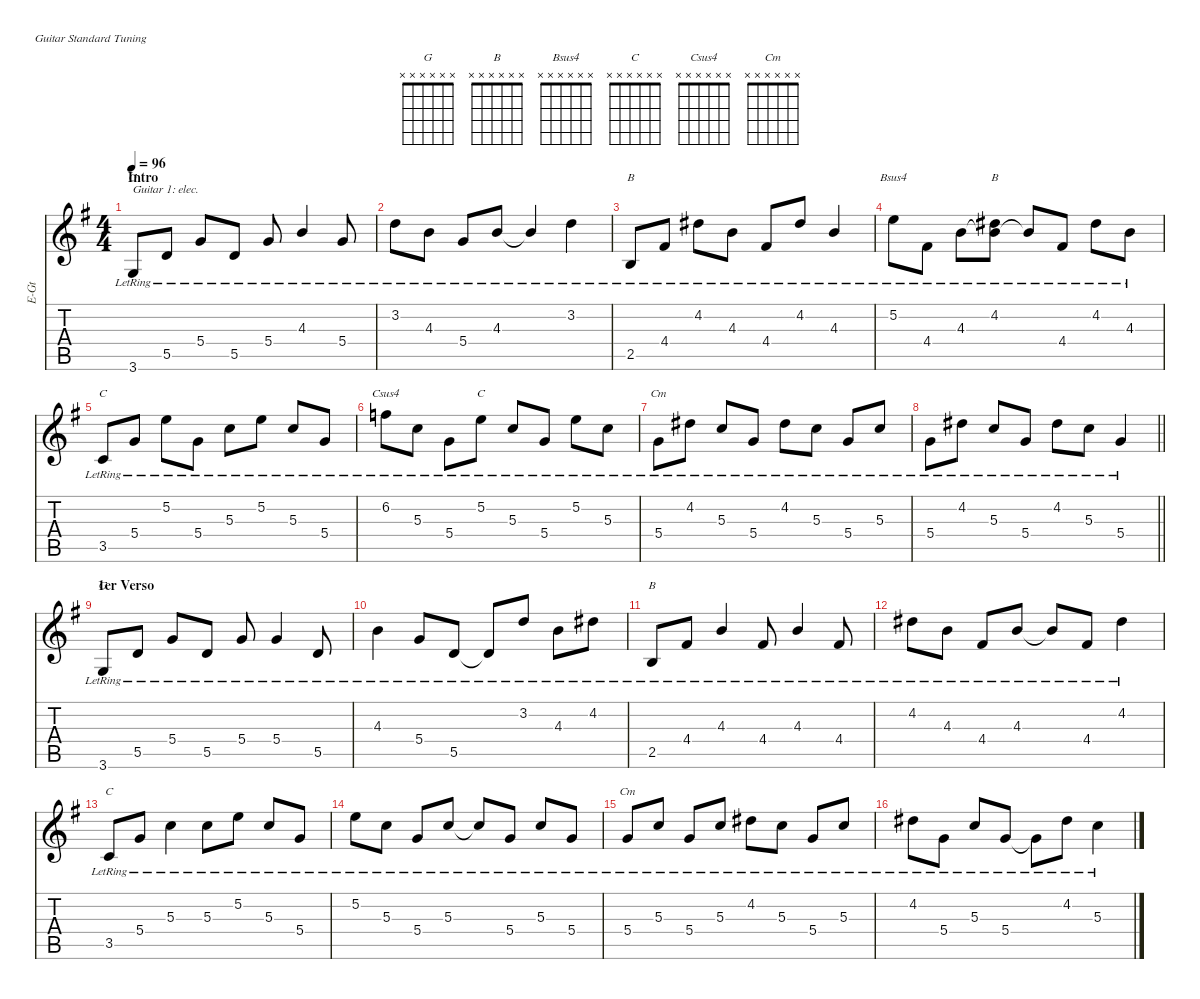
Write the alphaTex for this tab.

\hideDynamics
\bracketExtendMode nobrackets
\otherSystemsTrackNameOrientation horizontal
\track ("Guitar 1" "E-Gt") {defaultSystemsLayout 4 instrument electricguitarjazz}
\staff {score tabs}
\tuning (E4 B3 G3 D3 A2 E2)
\chord ("G" x x x x x x)
\chord ("B" x x x x x x)
\chord ("Bsus4" x x x x x x)
\chord ("C" x x x x x x)
\chord ("Csus4" x x x x x x)
\chord ("Cm" x x x x x x)
\ts (4 4)
\beaming (8 2 2 2 2)
\section ("" "Intro")
\tempo 96
\clef g2
\ks g
3.6{lr acc forcenatural}.8{ch "G" txt "Guitar 1: elec." dy f instrument electricguitarjazz beam Up} 5.5{lr acc forcenatural}.8{beam Up} 5.4{lr acc forcenatural}.8{beam Up} 5.5{lr acc forcenatural}.8{beam Up} 5.4{lr acc forcenatural}.8{beam Up} 4.3{lr acc forcenatural}.4{beam Up} 5.4{lr acc forcenatural}.8{beam Up} |
3.2{lr acc forcenatural}.8{beam Down} 4.3{lr acc forcenatural}.8{beam Down} 5.4{lr acc forcenatural}.8{beam Up} 4.3{lr acc forcenatural}.8{beam Up} 4.3{lr t acc forcenatural}.4{beam Up} 3.2{lr acc forcenatural}.4{beam Down} |
2.5{lr acc forcenatural}.8{ch "B" beam Up} 4.4{lr acc #}.8{beam Up} 4.2{lr acc #}.8{beam Down} 4.3{lr acc forcenatural}.8{beam Down} 4.4{lr acc #}.8{beam Up} 4.2{lr acc #}.8{beam Up} 4.3{lr acc forcenatural}.4{beam Up} |
5.2{lr acc forcenatural}.8{ch "Bsus4" beam Down} 4.4{lr acc #}.8{beam Down} 4.3{lr acc forcenatural}.8{beam Down} (4.2{lr acc #} 4.3{lr t acc forcenatural}).8{ch "B" beam Down} 4.3{lr t acc forcenatural}.8{beam Up} 4.4{lr acc #}.8{beam Up} 4.2{lr acc #}.8{beam Down} 4.3{lr acc forcenatural}.8{beam Down} |
3.5{lr acc forcenatural}.8{ch "C" beam Up} 5.4{lr acc forcenatural}.8{beam Up} 5.2{lr acc forcenatural}.8{beam Down} 5.4{lr acc forcenatural}.8{beam Down} 5.3{lr acc forcenatural}.8{beam Down} 5.2{lr acc forcenatural}.8{beam Down} 5.3{lr acc forcenatural}.8{beam Up} 5.4{lr acc forcenatural}.8{beam Up} |
6.2{lr acc forcenatural}.8{ch "Csus4" beam Down} 5.3{lr acc forcenatural}.8{beam Down} 5.4{lr acc forcenatural}.8{beam Down} 5.2{lr acc forcenatural}.8{ch "C" beam Down} 5.3{lr acc forcenatural}.8{beam Up} 5.4{lr acc forcenatural}.8{beam Up} 5.2{lr acc forcenatural}.8{beam Down} 5.3{lr acc forcenatural}.8{beam Down} |
5.4{lr acc forcenatural}.8{ch "Cm" beam Down} 4.2{lr acc #}.8{beam Down} 5.3{lr acc forcenatural}.8{beam Up} 5.4{lr acc forcenatural}.8{beam Up} 4.2{lr acc #}.8{beam Down} 5.3{lr acc forcenatural}.8{beam Down} 5.4{lr acc forcenatural}.8{beam Up} 5.3{lr acc forcenatural}.8{beam Up} |
\barLineRight lightlight
5.4{lr acc forcenatural}.8{beam Down} 4.2{lr acc #}.8{beam Down} 5.3{lr acc forcenatural}.8{beam Up} 5.4{lr acc forcenatural}.8{beam Up} 4.2{lr acc #}.8{beam Down} 5.3{lr acc forcenatural}.8{beam Down} 5.4{lr acc forcenatural}.4{beam Up} |
\section ("" "1er Verso")
3.6{lr acc forcenatural}.8{ch "G" beam Up} 5.5{lr acc forcenatural}.8{beam Up} 5.4{lr acc forcenatural}.8{beam Up} 5.5{lr acc forcenatural}.8{beam Up} 5.4{lr acc forcenatural}.8{beam Up} 5.4{lr acc forcenatural}.4{beam Up} 5.5{lr acc forcenatural}.8{beam Up} |
4.3{lr acc forcenatural}.4{beam Down} 5.4{lr acc forcenatural}.8{beam Up} 5.5{lr acc forcenatural}.8{beam Up} 5.5{lr t acc forcenatural}.8{beam Up} 3.2{lr acc forcenatural}.8{beam Up} 4.3{lr acc forcenatural}.8{beam Down} 4.2{lr acc #}.8{beam Down} |
2.5{lr acc forcenatural}.8{ch "B" beam Up} 4.4{lr acc #}.8{beam Up} 4.3{lr acc forcenatural}.4{beam Up} 4.4{lr acc #}.8{beam Up} 4.3{lr acc forcenatural}.4{beam Up} 4.4{lr acc #}.8{beam Up} |
4.2{lr acc #}.8{beam Down} 4.3{lr acc forcenatural}.8{beam Down} 4.4{lr acc #}.8{beam Up} 4.3{lr acc forcenatural}.8{beam Up} 4.3{lr t acc forcenatural}.8{beam Up} 4.4{lr acc #}.8{beam Up} 4.2{lr acc #}.4{beam Down} |
3.5{lr acc forcenatural}.8{ch "C" beam Up} 5.4{lr acc forcenatural}.8{beam Up} 5.3{lr acc forcenatural}.4{beam Down} 5.3{lr acc forcenatural}.8{beam Down} 5.2{lr acc forcenatural}.8{beam Down} 5.3{lr acc forcenatural}.8{beam Up} 5.4{lr acc forcenatural}.8{beam Up} |
5.2{lr acc forcenatural}.8{beam Down} 5.3{lr acc forcenatural}.8{beam Down} 5.4{lr acc forcenatural}.8{beam Up} 5.3{lr acc forcenatural}.8{beam Up} 5.3{lr t acc forcenatural}.8{beam Up} 5.4{lr acc forcenatural}.8{beam Up} 5.3{lr acc forcenatural}.8{beam Up} 5.4{lr acc forcenatural}.8{beam Up} |
5.4{lr acc forcenatural}.8{ch "Cm" beam Up} 5.3{lr acc forcenatural}.8{beam Up} 5.4{lr acc forcenatural}.8{beam Up} 5.3{lr acc forcenatural}.8{beam Up} 4.2{lr acc #}.8{beam Down} 5.3{lr acc forcenatural}.8{beam Down} 5.4{lr acc forcenatural}.8{beam Up} 5.3{lr acc forcenatural}.8{beam Up} |
4.2{lr acc #}.8{beam Down} 5.4{lr acc forcenatural}.8{beam Down} 5.3{lr acc forcenatural}.8{beam Up} 5.4{lr acc forcenatural}.8{beam Up} 5.4{lr t acc forcenatural}.8{beam Down} 4.2{lr acc #}.8{beam Down} 5.3{lr acc forcenatural}.4{beam Down}
